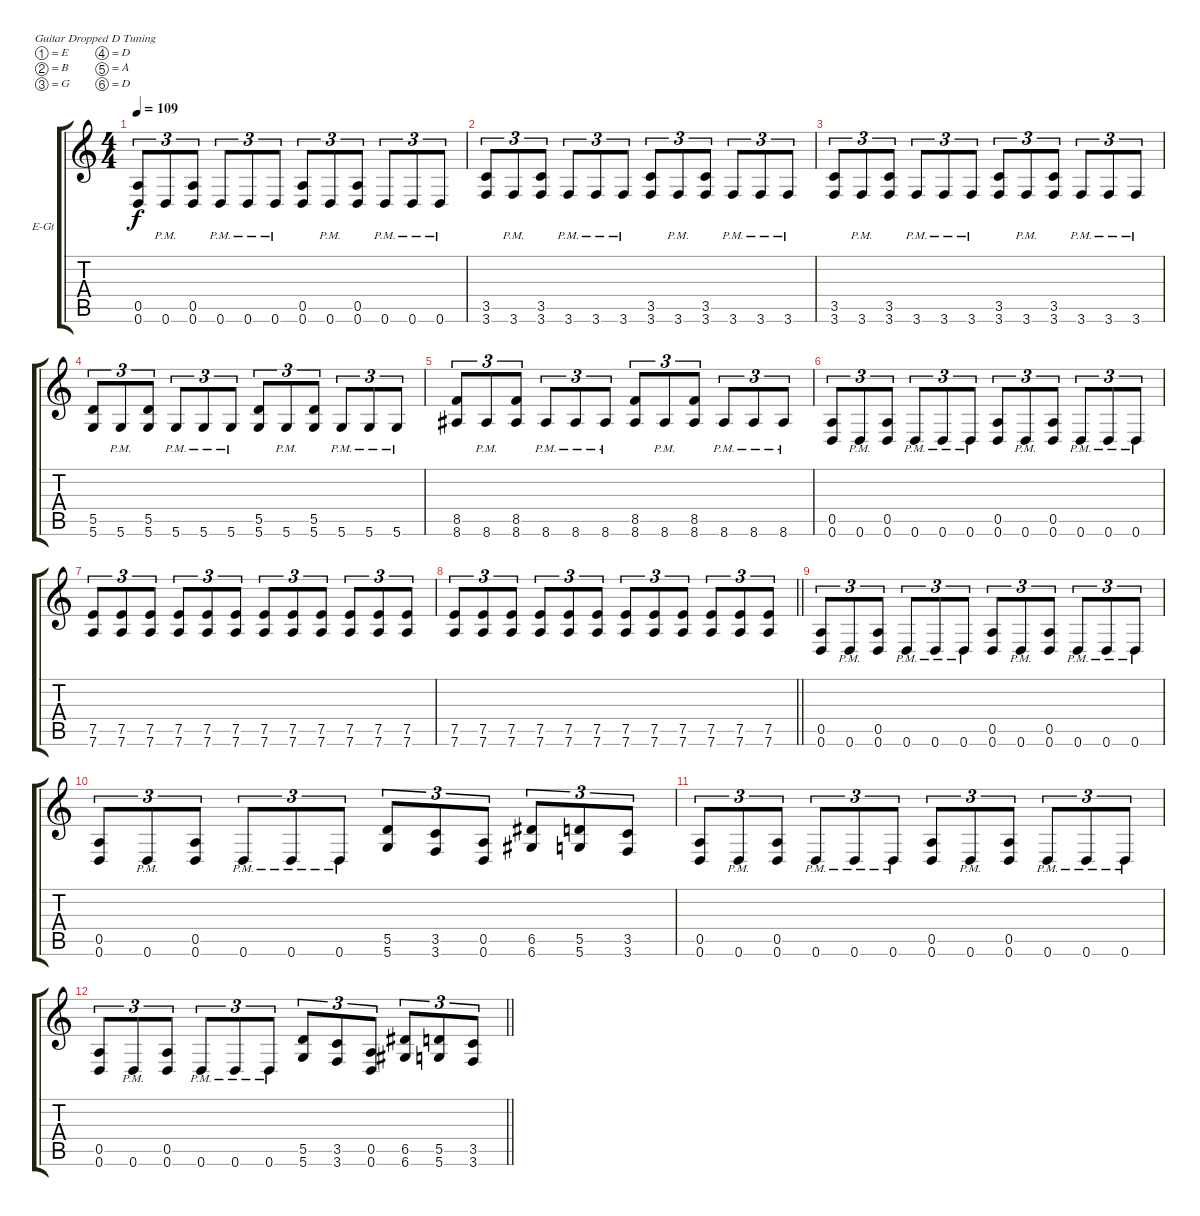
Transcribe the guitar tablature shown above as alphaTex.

\bracketExtendMode groupsimilarinstruments
\firstSystemTrackNameOrientation horizontal
\otherSystemsTrackNameOrientation horizontal
\track ("Distortion-guitar (Paul)" "E-Gt") {instrument distortionguitar}
\staff {score tabs}
\tuning (E4 B3 G3 D3 A2 D2)
\ts (4 4)
\tempo 109
\clef g2
\ks c
(0.5 0.6).8{tu (3 2) dy f} 0.6{pm}.8{tu (3 2)} (0.5 0.6).8{tu (3 2)} 0.6{pm}.8{tu (3 2)} 0.6{pm}.8{tu (3 2)} 0.6{pm}.8{tu (3 2)} (0.5 0.6).8{tu (3 2)} 0.6{pm}.8{tu (3 2)} (0.5 0.6).8{tu (3 2)} 0.6{pm}.8{tu (3 2)} 0.6{pm}.8{tu (3 2)} 0.6{pm}.8{tu (3 2)} |
(3.5 3.6).8{tu (3 2)} 3.6{pm}.8{tu (3 2)} (3.5 3.6).8{tu (3 2)} 3.6{pm}.8{tu (3 2)} 3.6{pm}.8{tu (3 2)} 3.6{pm}.8{tu (3 2)} (3.5 3.6).8{tu (3 2)} 3.6{pm}.8{tu (3 2)} (3.5 3.6).8{tu (3 2)} 3.6{pm}.8{tu (3 2)} 3.6{pm}.8{tu (3 2)} 3.6{pm}.8{tu (3 2)} |
(3.5 3.6).8{tu (3 2)} 3.6{pm}.8{tu (3 2)} (3.5 3.6).8{tu (3 2)} 3.6{pm}.8{tu (3 2)} 3.6{pm}.8{tu (3 2)} 3.6{pm}.8{tu (3 2)} (3.5 3.6).8{tu (3 2)} 3.6{pm}.8{tu (3 2)} (3.5 3.6).8{tu (3 2)} 3.6{pm}.8{tu (3 2)} 3.6{pm}.8{tu (3 2)} 3.6{pm}.8{tu (3 2)} |
(5.5 5.6).8{tu (3 2)} 5.6{pm}.8{tu (3 2)} (5.5 5.6).8{tu (3 2)} 5.6{pm}.8{tu (3 2)} 5.6{pm}.8{tu (3 2)} 5.6{pm}.8{tu (3 2)} (5.5 5.6).8{tu (3 2)} 5.6{pm}.8{tu (3 2)} (5.5 5.6).8{tu (3 2)} 5.6{pm}.8{tu (3 2)} 5.6{pm}.8{tu (3 2)} 5.6{pm}.8{tu (3 2)} |
(8.5 8.6).8{tu (3 2)} 8.6{pm}.8{tu (3 2)} (8.5 8.6).8{tu (3 2)} 8.6{pm}.8{tu (3 2)} 8.6{pm}.8{tu (3 2)} 8.6{pm}.8{tu (3 2)} (8.5 8.6).8{tu (3 2)} 8.6{pm}.8{tu (3 2)} (8.5 8.6).8{tu (3 2)} 8.6{pm}.8{tu (3 2)} 8.6{pm}.8{tu (3 2)} 8.6{pm}.8{tu (3 2)} |
(0.5 0.6).8{tu (3 2)} 0.6{pm}.8{tu (3 2)} (0.5 0.6).8{tu (3 2)} 0.6{pm}.8{tu (3 2)} 0.6{pm}.8{tu (3 2)} 0.6{pm}.8{tu (3 2)} (0.5 0.6).8{tu (3 2)} 0.6{pm}.8{tu (3 2)} (0.5 0.6).8{tu (3 2)} 0.6{pm}.8{tu (3 2)} 0.6{pm}.8{tu (3 2)} 0.6{pm}.8{tu (3 2)} |
(7.5 7.6).8{tu (3 2)} (7.5 7.6).8{tu (3 2)} (7.5 7.6).8{tu (3 2)} (7.5 7.6).8{tu (3 2)} (7.5 7.6).8{tu (3 2)} (7.5 7.6).8{tu (3 2)} (7.5 7.6).8{tu (3 2)} (7.5 7.6).8{tu (3 2)} (7.5 7.6).8{tu (3 2)} (7.5 7.6).8{tu (3 2)} (7.5 7.6).8{tu (3 2)} (7.5 7.6).8{tu (3 2)} |
\barLineRight lightlight
(7.5 7.6).8{tu (3 2)} (7.5 7.6).8{tu (3 2)} (7.5 7.6).8{tu (3 2)} (7.5 7.6).8{tu (3 2)} (7.5 7.6).8{tu (3 2)} (7.5 7.6).8{tu (3 2)} (7.5 7.6).8{tu (3 2)} (7.5 7.6).8{tu (3 2)} (7.5 7.6).8{tu (3 2)} (7.5 7.6).8{tu (3 2)} (7.5 7.6).8{tu (3 2)} (7.5 7.6).8{tu (3 2)} |
(0.5 0.6).8{tu (3 2)} 0.6{pm}.8{tu (3 2)} (0.5 0.6).8{tu (3 2)} 0.6{pm}.8{tu (3 2)} 0.6{pm}.8{tu (3 2)} 0.6{pm}.8{tu (3 2)} (0.5 0.6).8{tu (3 2)} 0.6{pm}.8{tu (3 2)} (0.5 0.6).8{tu (3 2)} 0.6{pm}.8{tu (3 2)} 0.6{pm}.8{tu (3 2)} 0.6{pm}.8{tu (3 2)} |
(0.5 0.6).8{tu (3 2)} 0.6{pm}.8{tu (3 2)} (0.5 0.6).8{tu (3 2)} 0.6{pm}.8{tu (3 2)} 0.6{pm}.8{tu (3 2)} 0.6{pm}.8{tu (3 2)} (5.5 5.6).8{tu (3 2)} (3.5 3.6).8{tu (3 2)} (0.5 0.6).8{tu (3 2)} (6.5 6.6).8{tu (3 2)} (5.5 5.6).8{tu (3 2)} (3.5 3.6).8{tu (3 2)} |
(0.5 0.6).8{tu (3 2)} 0.6{pm}.8{tu (3 2)} (0.5 0.6).8{tu (3 2)} 0.6{pm}.8{tu (3 2)} 0.6{pm}.8{tu (3 2)} 0.6{pm}.8{tu (3 2)} (0.5 0.6).8{tu (3 2)} 0.6{pm}.8{tu (3 2)} (0.5 0.6).8{tu (3 2)} 0.6{pm}.8{tu (3 2)} 0.6{pm}.8{tu (3 2)} 0.6{pm}.8{tu (3 2)} |
\barLineRight lightlight
(0.5 0.6).8{tu (3 2)} 0.6{pm}.8{tu (3 2)} (0.5 0.6).8{tu (3 2)} 0.6{pm}.8{tu (3 2)} 0.6{pm}.8{tu (3 2)} 0.6{pm}.8{tu (3 2)} (5.5 5.6).8{tu (3 2)} (3.5 3.6).8{tu (3 2)} (0.5 0.6).8{tu (3 2)} (6.5 6.6).8{tu (3 2)} (5.5 5.6).8{tu (3 2)} (3.5 3.6).8{tu (3 2)}
